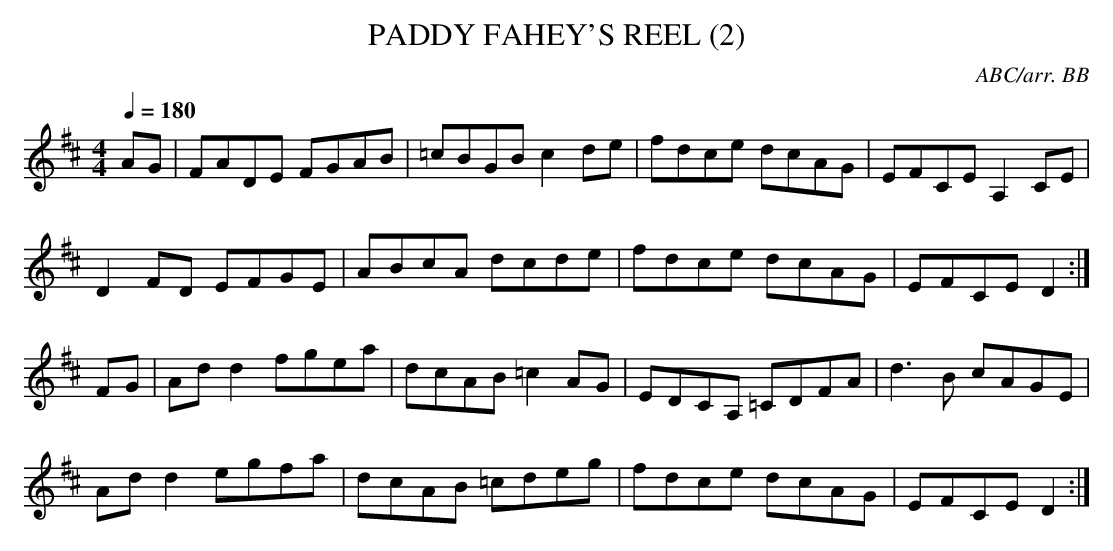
X:1
T:PADDY FAHEY'S REEL (2)
C:ABC/arr. BB
Q:1/4=180
M:4/4
K:D % transposed from C
AG|FADE FGAB|=cBGB c2de|fdce dcAG|EFCE A,2CE|
D2 FD EFGE|ABcA dcde|fdce dcAG|EFCE D2:|
FG|Ad d2 fgea|dcAB =c2 AG|EDCA, =CDFA|d3B cAGE|
Ad d2 egfa|dcAB =cdeg|fdce dcAG|EFCE D2:|
